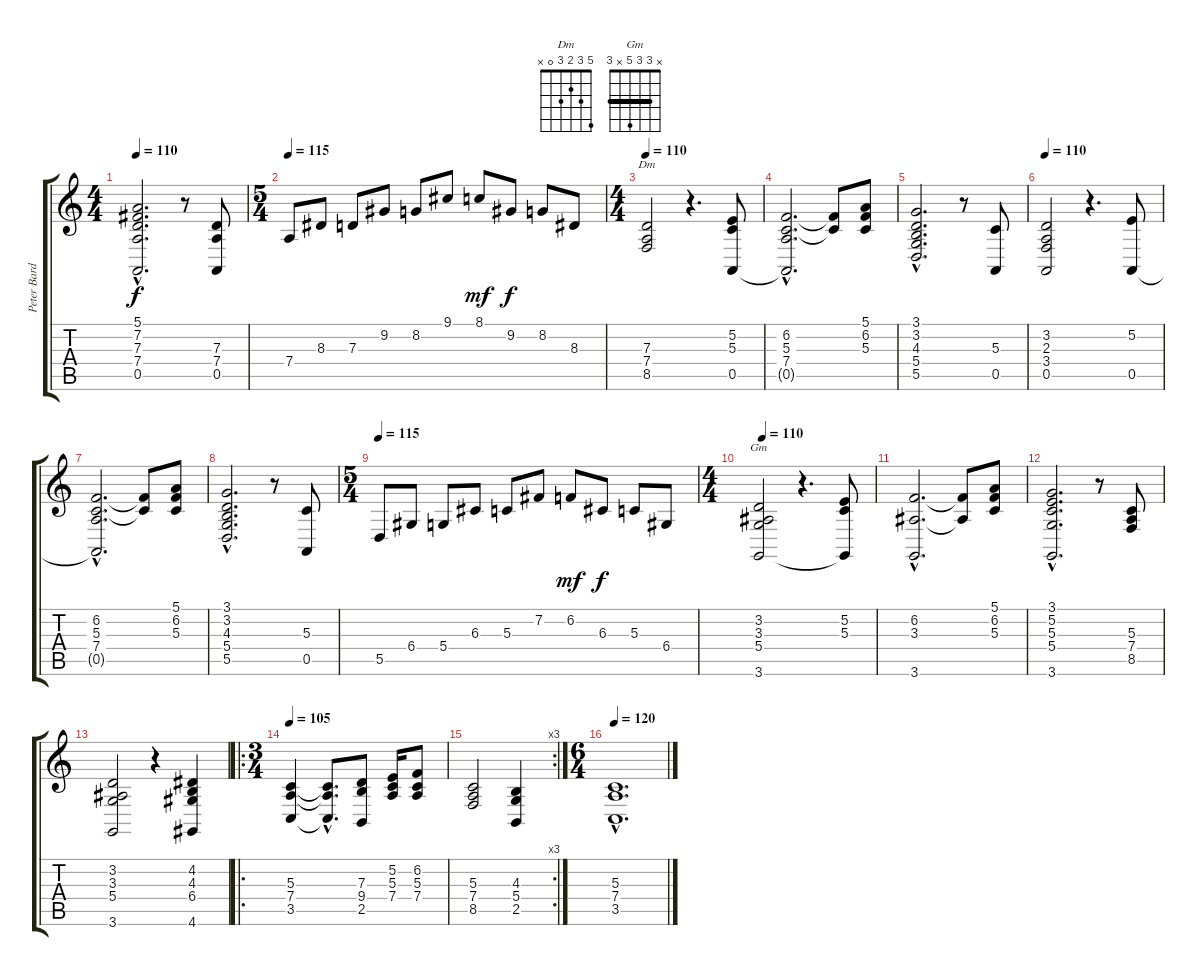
\track ("Peter Bardens - Organ" "Peter Bard") {instrument drawbarorgan}
\staff {score tabs}
\tuning (E4 B3 G3 D3 A2 E2) {hide}
\chord ("Dm" 5 3 2 3 0 x)
\chord ("Gm" x 3 3 5 x 3) {barre 3}
\ts (4 4)
\tempo 110
\clef g2
\ks c
(5.1{hac} 7.2{hac} 7.3{hac} 7.4{hac} 0.5{hac}).2{d dy f} r.8 (7.3 7.4 0.5).8 |
\ts (5 4)
\tempo 115
7.4.8 8.3.8 7.3.8 9.2.8 8.2.8 9.1.8 8.1.8{dy mf} 9.2.8{dy f} 8.2.8 8.3.8 |
\ts (4 4)
\tempo 110
(7.3 7.4 8.5).2{ch "Dm"} r.4{d} (5.2 5.3 0.5).8 |
(6.2{hac} 5.3{hac} 7.4{hac} 0.5{hac t}).2{d} (6.2{t} 5.3{t}).8 (5.1 6.2 5.3).8 |
(3.1{hac} 3.2{hac} 4.3{hac} 5.4{hac} 5.5{hac}).2{d} r.8 (5.3 0.5).8 |
\tempo 110
(3.2 2.3 3.4 0.5).2 r.4{d} (5.2 0.5).8 |
(6.2{hac} 5.3{hac} 7.4{hac} 0.5{hac t}).2{d} (6.2{t} 5.3{t}).8 (5.1 6.2 5.3).8 |
(3.1{hac} 3.2{hac} 4.3{hac} 5.4{hac} 5.5{hac}).2{d} r.8 (5.3 0.5).8 |
\ts (5 4)
\tempo 115
5.5.8 6.4.8 5.4.8 6.3.8 5.3.8 7.2.8 6.2.8{dy mf} 6.3.8{dy f} 5.3.8 6.4.8 |
\ts (4 4)
\tempo 115
\tempo 110
(3.2 3.3 5.4 3.6).2{ch "Gm"} r.4{d} (5.2 5.3 3.6{t}).8 |
(6.2{hac} 3.3{hac} 3.6{hac}).2{d} (6.2{t} 3.3{t}).8 (5.1 6.2 5.3).8 |
(3.1{hac} 5.2{hac} 5.3{hac} 5.4{hac} 3.6{hac}).2{d} r.8 (5.3 7.4 8.5).8 |
(3.2 3.3 5.4 3.6).2 r.4 (4.2 4.3 6.4 4.6).4 |
\ro
\ts (3 4)
\tempo 105
(5.3 7.4 3.5).4{instrument trumpet} (5.3{hac t} 7.4{hac t} 3.5{hac t}).8{d} (7.3 9.4 2.5).8 (5.2 5.3 7.4).16 (6.2 5.3 7.4).8 |
\rc 3
(5.3 7.4 8.5).2 (4.3 5.4 2.5).4 |
\ts (6 4)
\tempo 120
(5.3{hac} 7.4{hac} 3.5{hac}).1{d volume 1 instrument trumpet}
